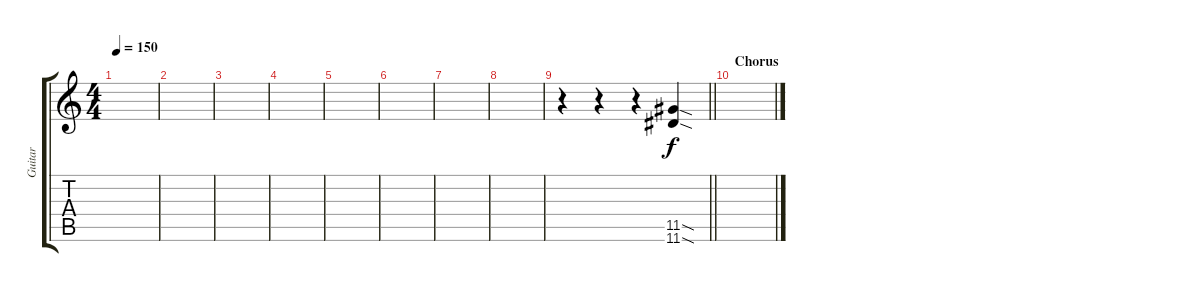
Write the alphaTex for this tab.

\track ("Guitar" "Guitar") {instrument distortionguitar}
\staff {score tabs}
\tuning (E4 B3 G3 D3 A2 E2) {hide}
\ts (4 4)
\tempo 150
\clef g2
\ks c
|
|
|
|
|
|
|
|
\barLineRight lightlight
r.4 r.4 r.4 (11.5{sod} 11.6{sod}).4 |
\section ("" "Chorus")
